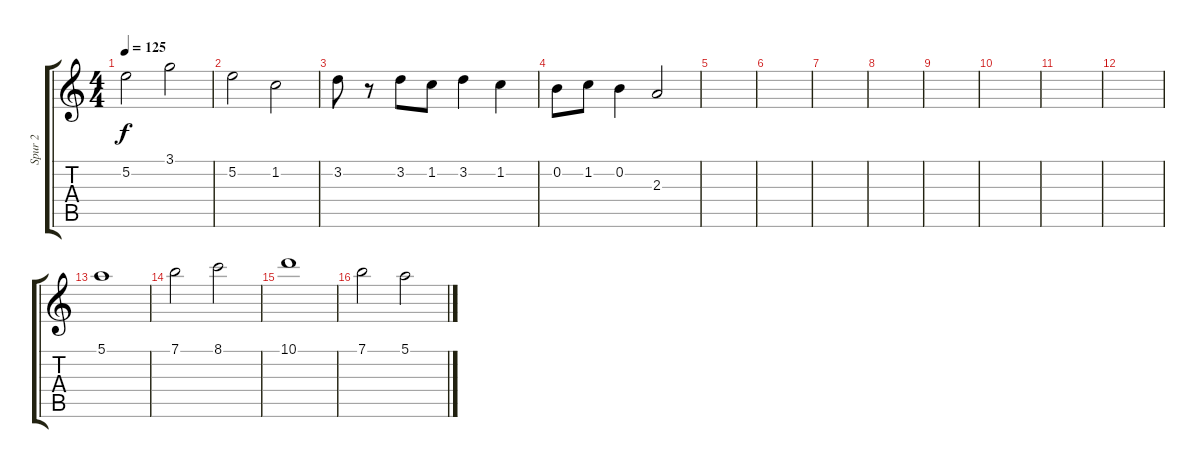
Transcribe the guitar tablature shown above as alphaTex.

\track ("Spur 2" "Spur 2") {instrument overdrivenguitar}
\staff {score tabs}
\tuning (E4 B3 G3 D3 A2 E2) {hide}
\ts (4 4)
\tempo 125
\clef g2
\ks c
5.2.2{dy f} 3.1.2 |
5.2.2 1.2.2 |
3.2.8 r.8 3.2.8 1.2.8 3.2.4 1.2.4 |
0.2.8 1.2.8 0.2.4 2.3.2 |
|
|
|
|
|
|
|
|
5.1.1{volume 3 instrument overdrivenguitar} |
7.1.2 8.1.2 |
10.1.1 |
7.1.2 5.1.2
